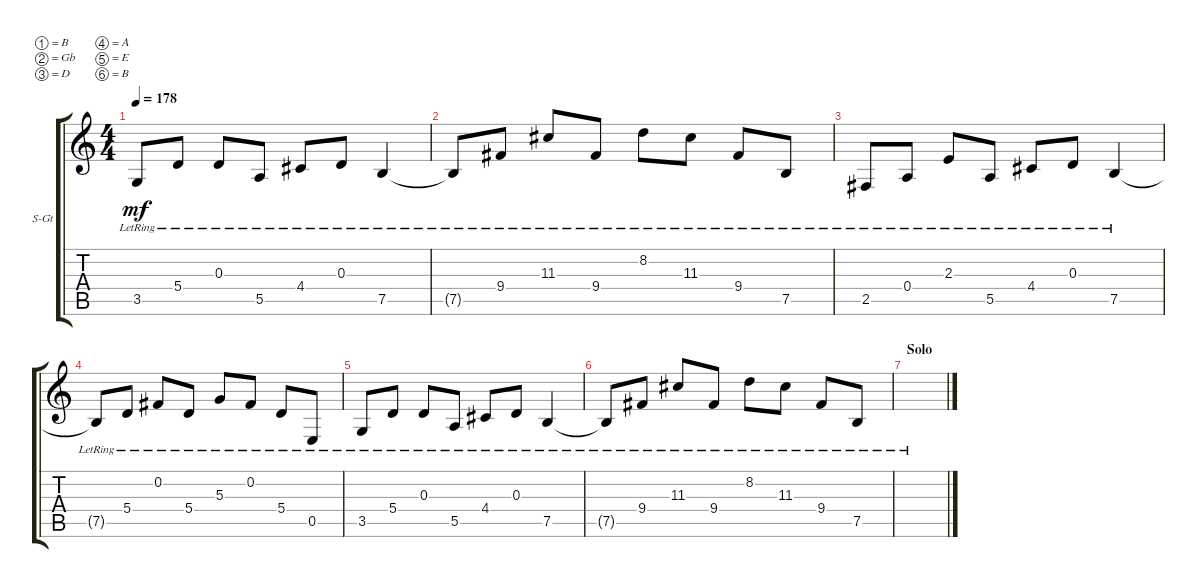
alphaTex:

\bracketExtendMode groupsimilarinstruments
\firstSystemTrackNameOrientation horizontal
\otherSystemsTrackNameOrientation horizontal
\track ("Acoustic Guitar" "S-Gt") {instrument acousticguitarsteel}
\staff {score tabs}
\tuning (B3 Gb3 D3 A2 E2 B1)
\ts (4 4)
\tempo 178
\clef g2
\ks c
3.5{lr}.8{dy mf} 5.4{lr}.8 0.3{lr}.8 5.5{lr}.8 4.4{lr}.8 0.3{lr}.8 7.5{lr}.4 |
7.5{lr t}.8 9.4{lr}.8 11.3{lr}.8 9.4{lr}.8 8.2{lr}.8 11.3{lr}.8 9.4{lr}.8 7.5{lr}.8 |
2.5{lr}.8 0.4{lr}.8 2.3{lr}.8 5.5{lr}.8 4.4{lr}.8 0.3{lr}.8 7.5{lr}.4 |
7.5{lr t}.8 5.4{lr}.8 0.2{lr}.8 5.4{lr}.8 5.3{lr}.8 0.2{lr}.8 5.4{lr}.8 0.5{lr}.8 |
3.5{lr}.8 5.4{lr}.8 0.3{lr}.8 5.5{lr}.8 4.4{lr}.8 0.3{lr}.8 7.5{lr}.4 |
7.5{lr t}.8 9.4{lr}.8 11.3{lr}.8 9.4{lr}.8 8.2{lr}.8 11.3{lr}.8 9.4{lr}.8 7.5{lr}.8 |
\section ("" "Solo")
